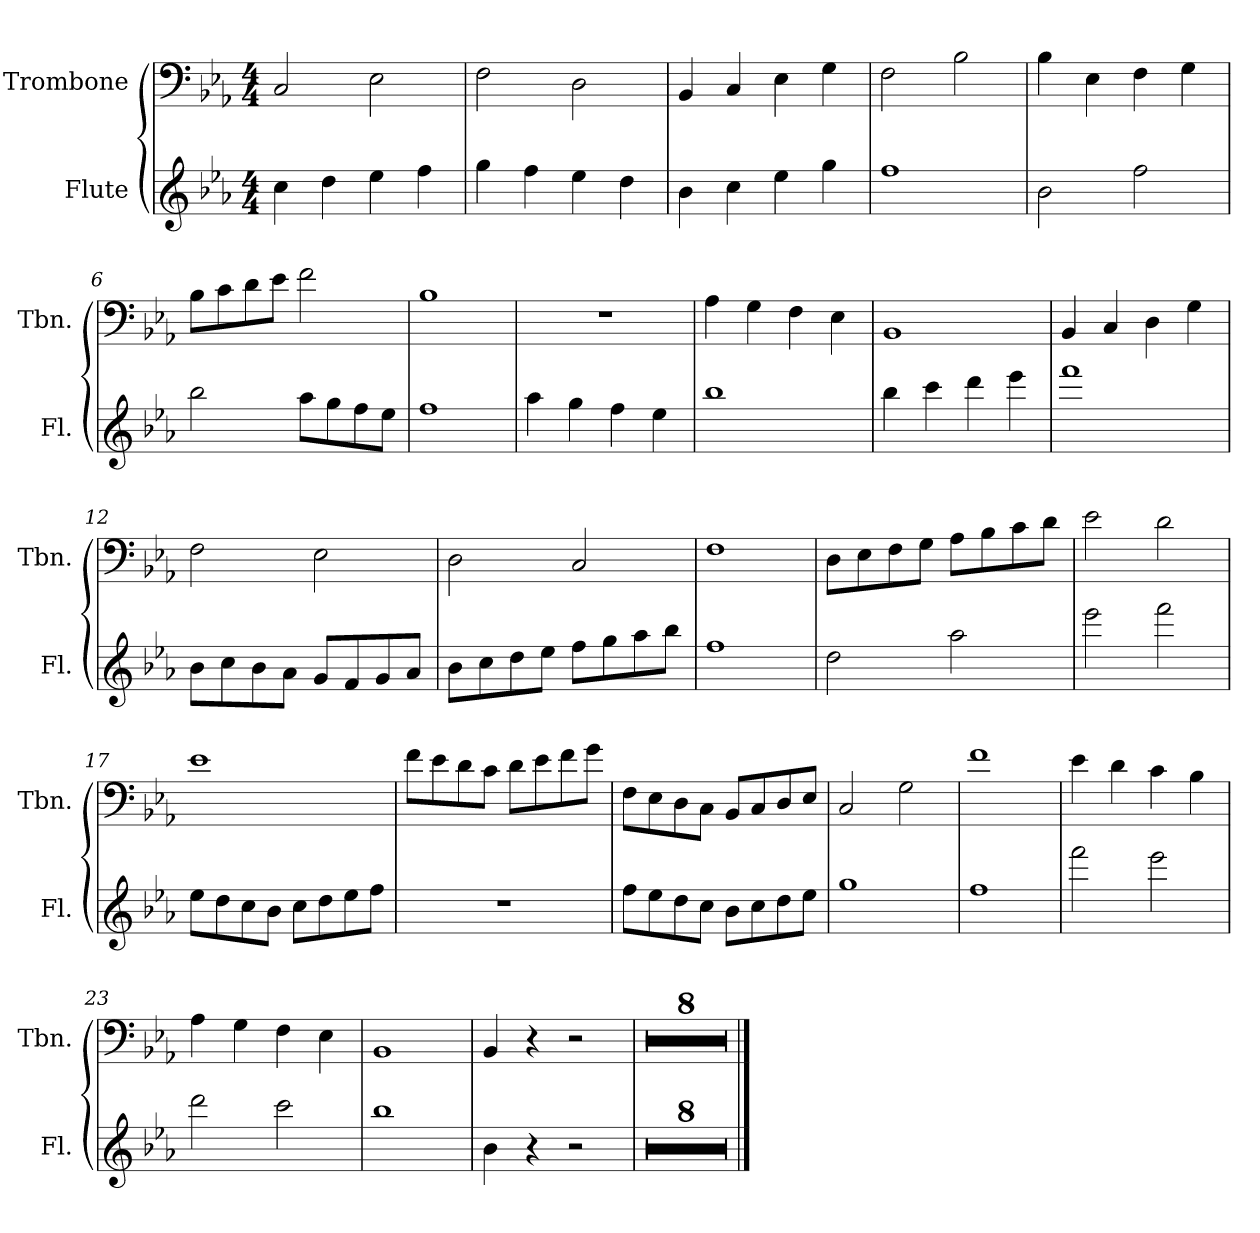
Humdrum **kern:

**kern	**kern
*part2	*part1
*staff2	*staff1
*I"Flute	*I"Trombone
*I'Fl.	*I'Tbn.
*clefG2	*clefF4
*k[b-e-a-]	*k[b-e-a-]
*M4/4	*M4/4
=1	=1
4cc\	2C/
4dd\	.
4ee-\	2E-\
4ff\	.
=2	=2
4gg\	2F\
4ff\	.
4ee-\	2D\
4dd\	.
=3	=3
4b-\	4BB-/
4cc\	4C/
4ee-\	4E-\
4gg\	4G\
=4	=4
1ff	2F\
.	2B-\
=5	=5
2b-\	4B-\
.	4E-\
2ff\	4F\
.	4G\
=6	=6
2bb-\	8B-\L
.	8c\
.	8d\
.	8e-\J
8aa-\L	2f\
8gg\	.
8ff\	.
8ee-\J	.
=7	=7
1ff	1B-
!!LO:LB:g=z
=8	=8
4aa-\	1r
4gg\	.
4ff\	.
4ee-\	.
=9	=9
1bb-	4A-\
.	4G\
.	4F\
.	4E-\
=10	=10
4bb-\	1BB-
4ccc\	.
4ddd\	.
4eee-\	.
=11	=11
1fff	4BB-/
.	4C/
.	4D\
.	4G\
=12	=12
8b-\L	2F\
8cc\	.
8b-\	.
8a-\J	.
8g/L	2E-\
8f/	.
8g/	.
8a-/J	.
=13	=13
8b-\L	2D\
8cc\	.
8dd\	.
8ee-\J	.
8ff\L	2C/
8gg\	.
8aa-\	.
8bb-\J	.
=14	=14
1ff	1F
!!LO:LB:g=z
=15	=15
2dd\	8D\L
.	8E-\
.	8F\
.	8G\J
2aa-\	8A-\L
.	8B-\
.	8c\
.	8d\J
=16	=16
2eee-\	2e-\
2fff\	2d\
=17	=17
8ee-\L	1e-
8dd\	.
8cc\	.
8b-\J	.
8cc\L	.
8dd\	.
8ee-\	.
8ff\J	.
=18	=18
1r	8f\L
.	8e-\
.	8d\
.	8c\J
.	8d\L
.	8e-\
.	8f\
.	8g\J
=19	=19
8ff\L	8F\L
8ee-\	8E-\
8dd\	8D\
8cc\J	8C\J
8b-\L	8BB-/L
8cc\	8C/
8dd\	8D/
8ee-\J	8E-/J
=20	=20
1gg	2C/
.	2G\
!!LO:LB:g=z
=21	=21
1ff	1f
=22	=22
2fff\	4e-\
.	4d\
2eee-\	4c\
.	4B-\
=23	=23
2ddd\	4A-\
.	4G\
2ccc\	4F\
.	4E-\
=24	=24
1bb-	1BB-
=25	=25
4b-\	4BB-/
4r	4r
2r	2r
=26	=26
1r	1ryy
=27	=27
1r	1r
=28	=28
1r	1r
=29	=29
1r	1r
=30	=30
1r	1r
=31	=31
1r	1r
=32	=32
1r	1r
=33	=33
1r	1r
==	==
*-	*-
